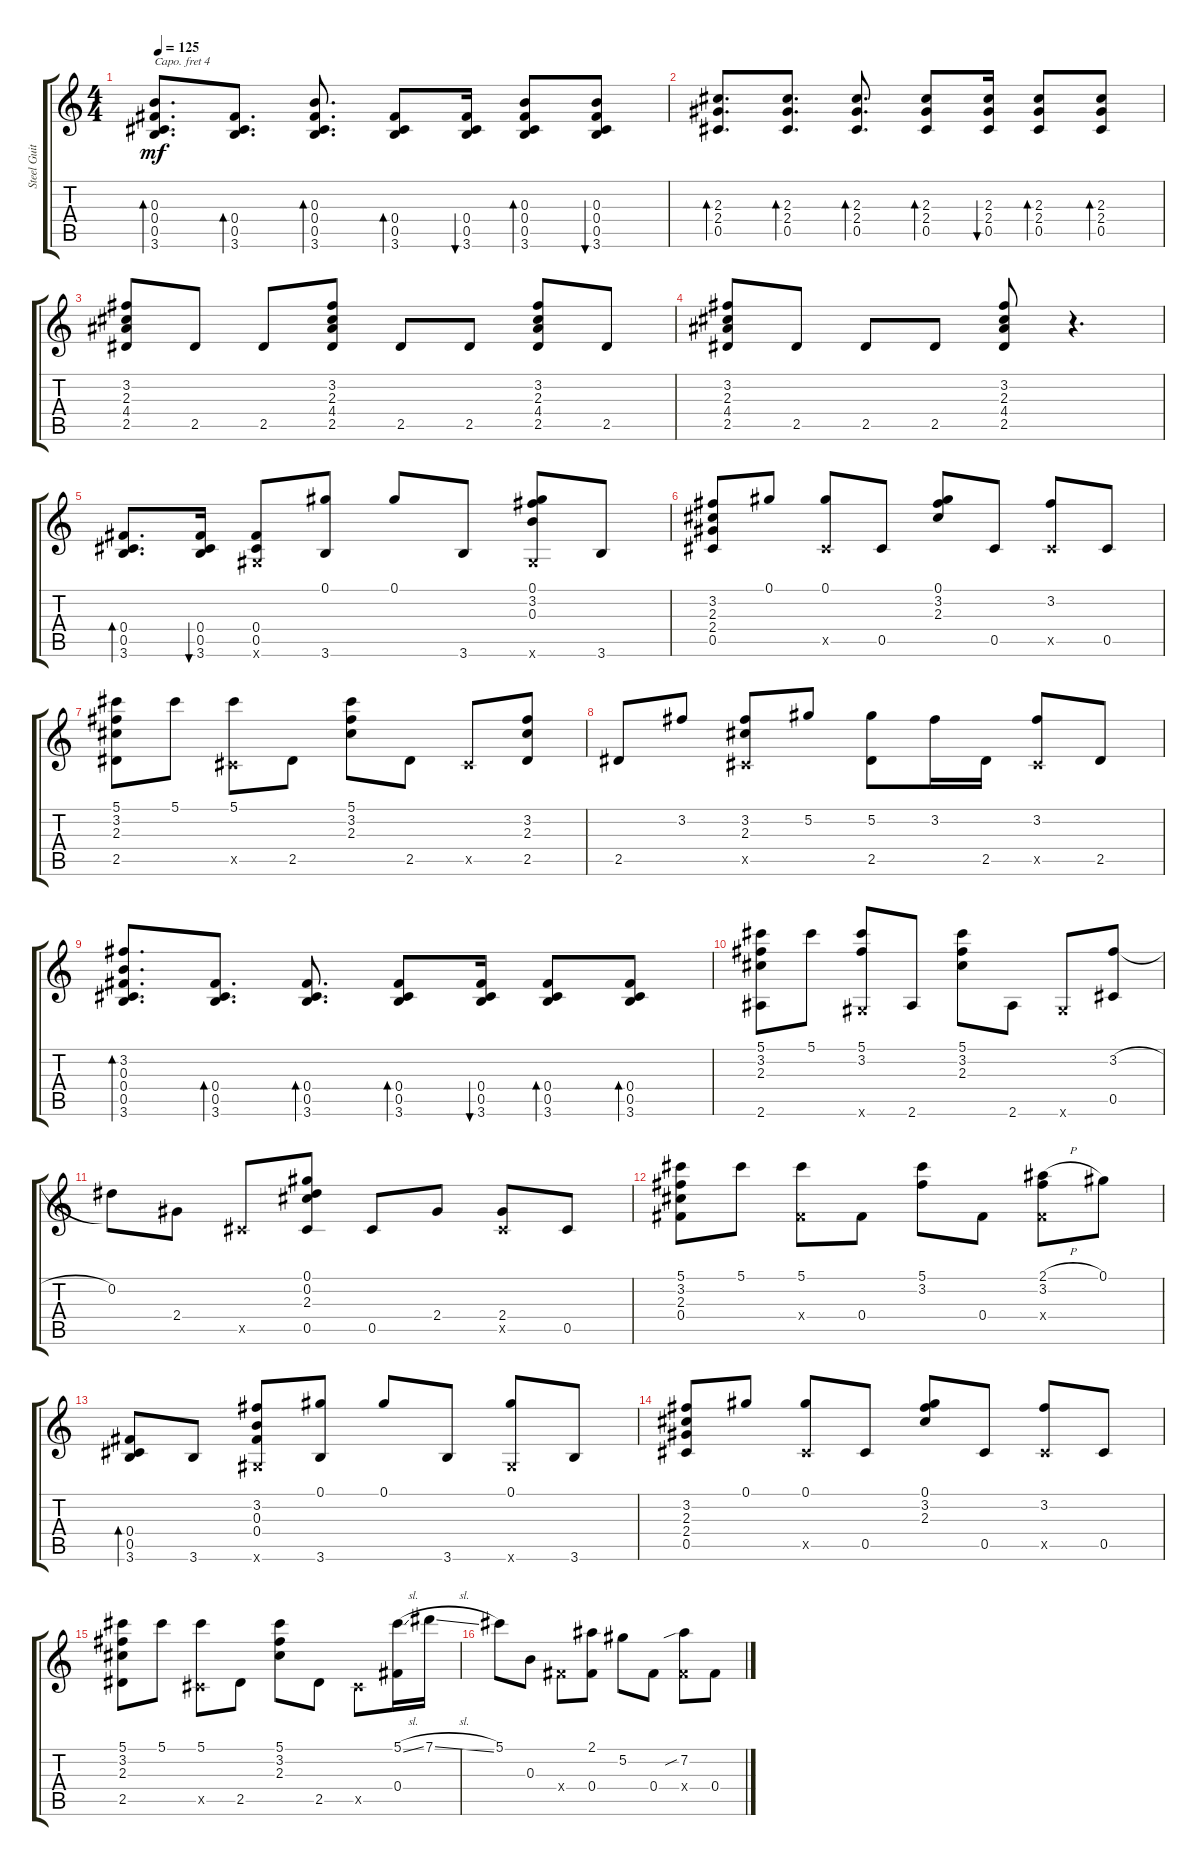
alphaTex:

\track ("Steel Guitar" "Steel Guit") {instrument acousticguitarsteel}
\staff {score tabs}
\capo 4
\tuning (E4 B3 G3 D3 A2 E2) {hide}
\ts (4 4)
\tempo 125
\clef g2
\ks c
(0.3 0.4 0.5 3.6).8{d bd 30 dy mf} (0.4 0.5 3.6).8{d bd 30} (0.3 0.4 0.5 3.6).8{d bd 30} (0.4 0.5 3.6).8{bd 30} (0.4 0.5 3.6).16{bu 30} (0.3 0.4 0.5 3.6).8{bd 30} (0.3 0.4 0.5 3.6).8{bu 30} |
(2.3 2.4 0.5).8{d bd 30} (2.3 2.4 0.5).8{d bd 30} (2.3 2.4 0.5).8{d bd 30} (2.3 2.4 0.5).8{bd 30} (2.3 2.4 0.5).16{bu 30} (2.3 2.4 0.5).8{bd 30} (2.3 2.4 0.5).8{bd 30} |
(3.2 2.3 4.4 2.5).8 2.5.8 2.5.8 (3.2 2.3 4.4 2.5).8 2.5.8 2.5.8 (3.2 2.3 4.4 2.5).8 2.5.8 |
(3.2 2.3 4.4 2.5).8 2.5.8 2.5.8 2.5.8 (3.2 2.3 4.4 2.5).8 r.4{d} |
(0.4 0.5 3.6).8{d bd 30} (0.4 0.5 3.6).16{bu 30} (0.4 0.5 0.6{x}).8 (0.1 3.6).8 0.1.8 3.6.8 (0.1 3.2 0.3 0.6{x}).8 3.6.8 |
(3.2 2.3 2.4 0.5).8 0.1.8 (0.1 0.5{x}).8 0.5.8 (0.1 3.2 2.3).8 0.5.8 (3.2 0.5{x}).8 0.5.8 |
(5.1 3.2 2.3 2.5).8 5.1.8 (5.1 0.5{x}).8 2.5.8 (5.1 3.2 2.3).8 2.5.8 0.5{x}.8 (3.2 2.3 2.5).8 |
2.5.8 3.2.8 (3.2 2.3 0.5{x}).8 5.2.8 (5.2 2.5).8 3.2.16 2.5.16 (3.2 0.5{x}).8 2.5.8 |
(3.2 0.3 0.4 0.5 3.6).8{d bd 30} (0.4 0.5 3.6).8{d bd 30} (0.4 0.5 3.6).8{d bd 30} (0.4 0.5 3.6).8{bd 30} (0.4 0.5 3.6).16{bu 30} (0.4 0.5 3.6).8{bd 30} (0.4 0.5 3.6).8{bd 30} |
(5.1 3.2 2.3 2.6).8 5.1.8 (5.1 3.2 0.6{x}).8 2.6.8 (5.1 3.2 2.3).8 2.6.8 0.6{x}.8 (3.2{h} 0.5).8 |
0.2.8 2.4.8 0.5{x}.8 (0.1 0.2 2.3 0.5).8 0.5.8 2.4.8 (2.4 0.5{x}).8 0.5.8 |
(5.1 3.2 2.3 0.4).8 5.1.8 (5.1 0.4{x}).8 0.4.8 (5.1 3.2).8 0.4.8 (2.1{h} 3.2 0.4{x}).8 0.1.8 |
(0.4 0.5 3.6).8{bd 30} 3.6.8 (3.2 0.3 0.4 0.6{x}).8 (0.1 3.6).8 0.1.8 3.6.8 (0.1 0.6{x}).8 3.6.8 |
(3.2 2.3 2.4 0.5).8 0.1.8 (0.1 0.5{x}).8 0.5.8 (0.1 3.2 2.3).8 0.5.8 (3.2 0.5{x}).8 0.5.8 |
(5.1 3.2 2.3 2.5).8 5.1.8 (5.1 0.5{x}).8 2.5.8 (5.1 3.2 2.3).8 2.5.8 0.5{x}.8 (5.1{sl} 0.4).16 7.1{sl}.16 |
5.1.8 0.3.8 0.4{x}.8 (2.1 0.4).8 5.2.8 0.4.8 (7.2{sib} 0.4{x}).8 0.4.8
